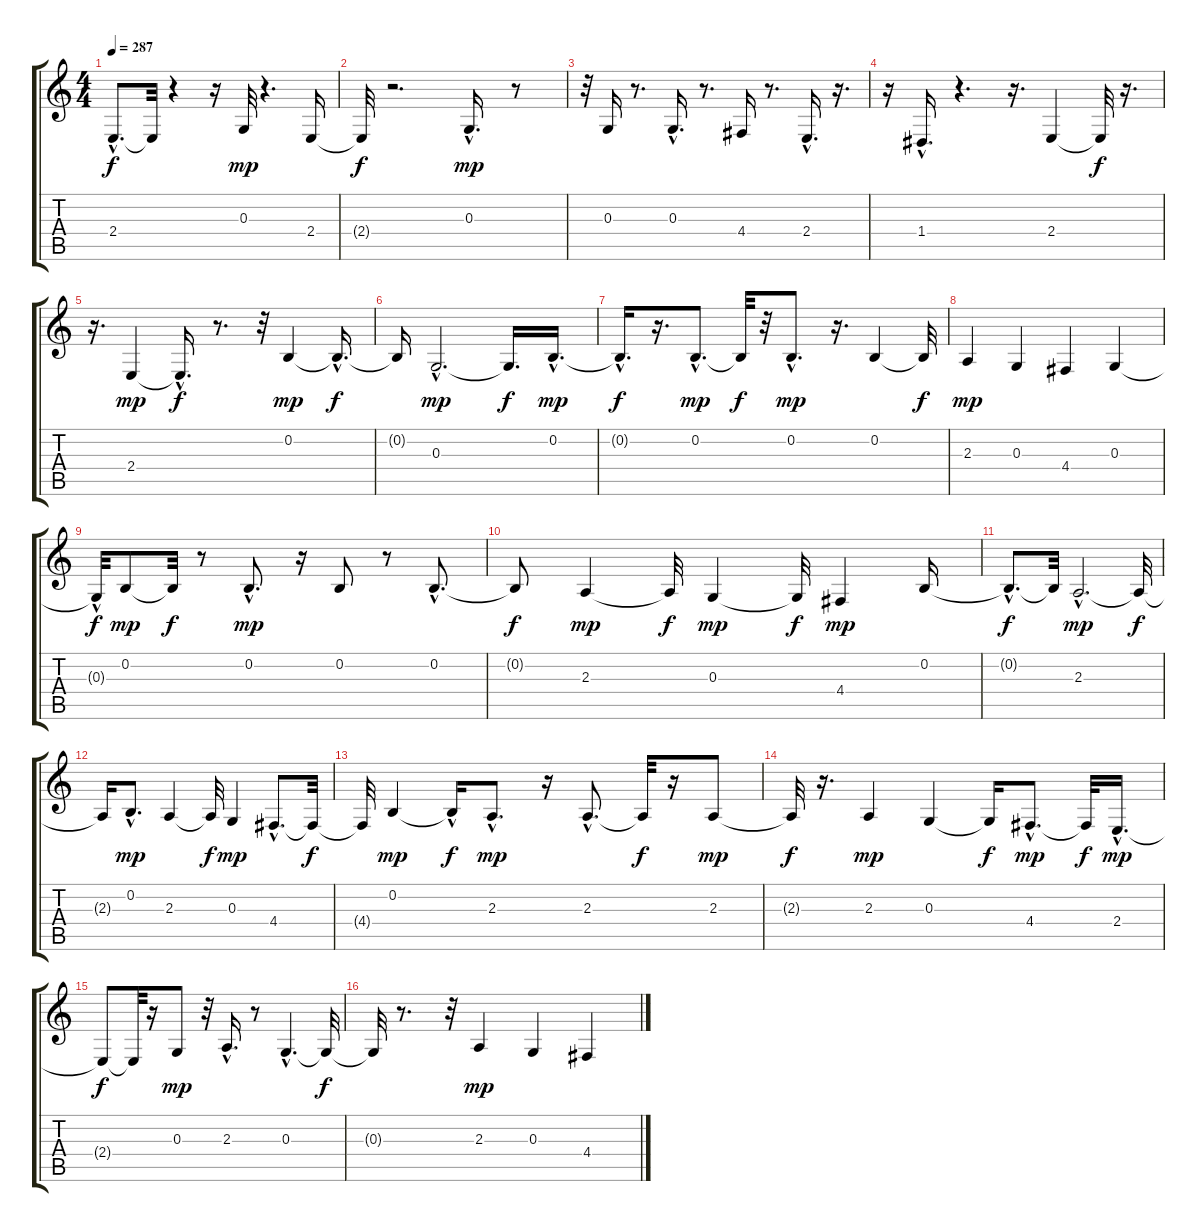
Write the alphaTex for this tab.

\track "" {instrument tangoaccordion}
\staff {score tabs}
\tuning (E4 B3 G3 D3 A2 E2) {hide}
\ts (4 4)
\tempo 287
\clef g2
\ks c
2.4{hac t}.8{d dy f} 2.4{t}.32 r.4 r.16 0.3.32{dy mp} r.4{d} 2.4.16 |
2.4{t}.32{dy f} r.2{d} 0.3{hac}.16{d dy mp} r.8 |
r.32 0.3.16 r.8{d} 0.3{hac}.16{d} r.8{d} 4.4.16 r.8{d} 2.4{hac}.16{d} r.16{d} |
r.16 1.4{hac}.16{d} r.4{d} r.16{d} 2.4.4 2.4{t}.32{dy f} r.16{d} |
r.16{d} 2.4.4{dy mp} 2.4{hac t}.16{d dy f} r.8{d} r.32 0.2.4{dy mp} 0.2{hac t}.16{d dy f} |
0.2{t}.16 0.3{hac}.2{d dy mp} 0.3{t}.16{d dy f} 0.2{hac}.16{d dy mp} |
0.2{hac t}.16{d dy f} r.16{d} 0.2{hac}.8{d dy mp} 0.2{t}.32{dy f} r.32 0.2{hac}.8{d dy mp} r.16{d} 0.2.4 0.2{t}.32{dy f} |
2.3.4{dy mp} 0.3.4 4.4.4 0.3.4 |
0.3{hac t}.32{dy f} 0.2.8{dy mp} 0.2{t}.32{dy f} r.8 0.2{hac}.8{d dy mp} r.16 0.2.8 r.8 0.2{hac}.8{d} |
0.2{t}.8{dy f} 2.3.4{dy mp} 2.3{t}.32{dy f} 0.3.4{dy mp} 0.3{t}.32{dy f} 4.4.4{dy mp} 0.2.16 |
0.2{hac t}.8{d dy f} 0.2{t}.32 2.3{hac}.2{d dy mp} 2.3{t}.32{dy f} |
2.3{t}.16 0.2{hac}.8{d dy mp} 2.3.4 2.3{t}.32{dy f} 0.3.4{dy mp} 4.4{hac}.8{d} 4.4{t}.32{dy f} |
4.4{t}.32 0.2.4{dy mp} 0.2{hac t}.16{dy f} 2.3{hac}.8{d dy mp} r.16 2.3{hac}.8{d} 2.3{t}.32{dy f} r.16 2.3.8{dy mp} |
2.3{t}.32{dy f} r.16{d} 2.3.4{dy mp} 0.3.4 0.3{t}.16{dy f} 4.4{hac}.8{d dy mp} 4.4{t}.32{dy f} 2.4{hac}.16{d dy mp} |
2.4{t}.8{dy f} 2.4{t}.32 r.16 0.3.8{dy mp} r.32 2.3{hac}.16{d} r.8 0.3{hac}.4{d} 0.3{t}.32{dy f} |
0.3{t}.32 r.8{d} r.32 2.3.4{dy mp} 0.3.4 4.4.4
